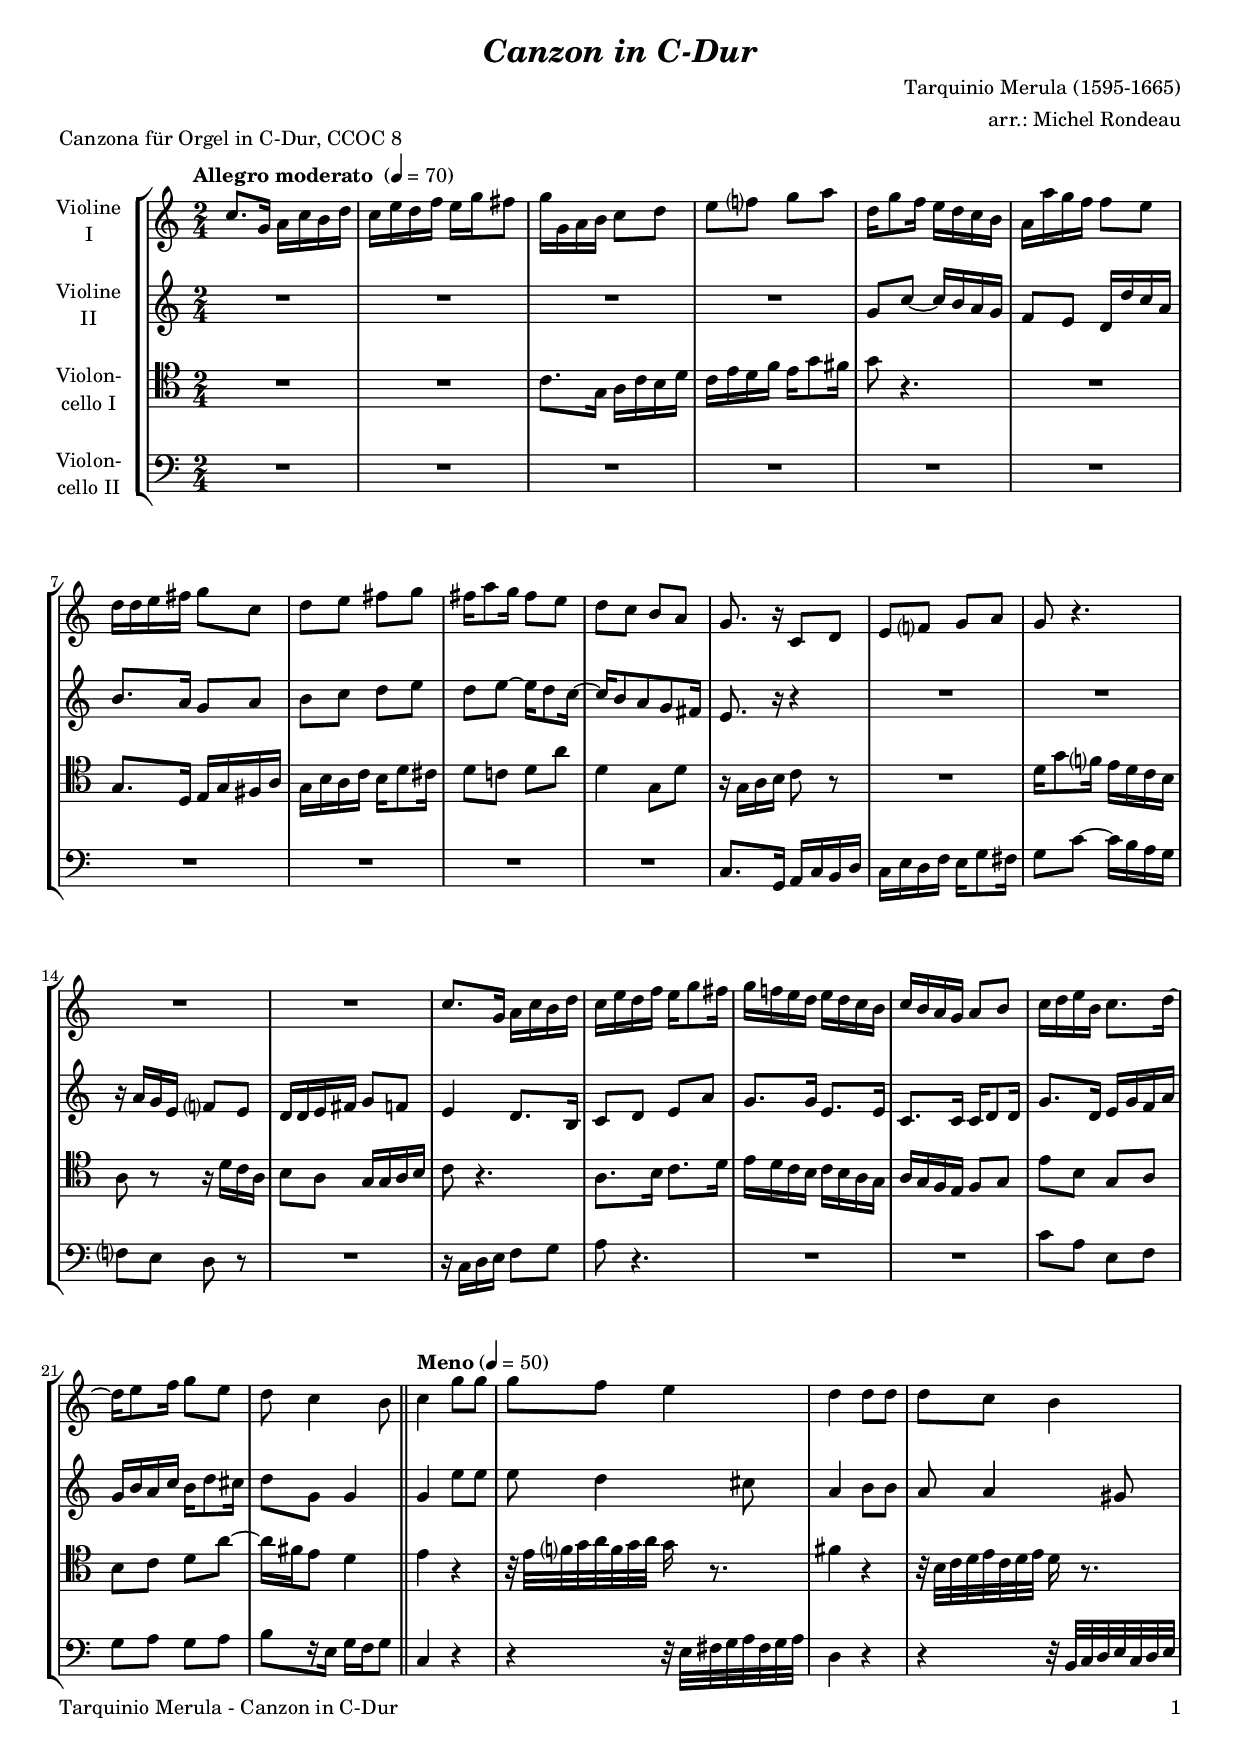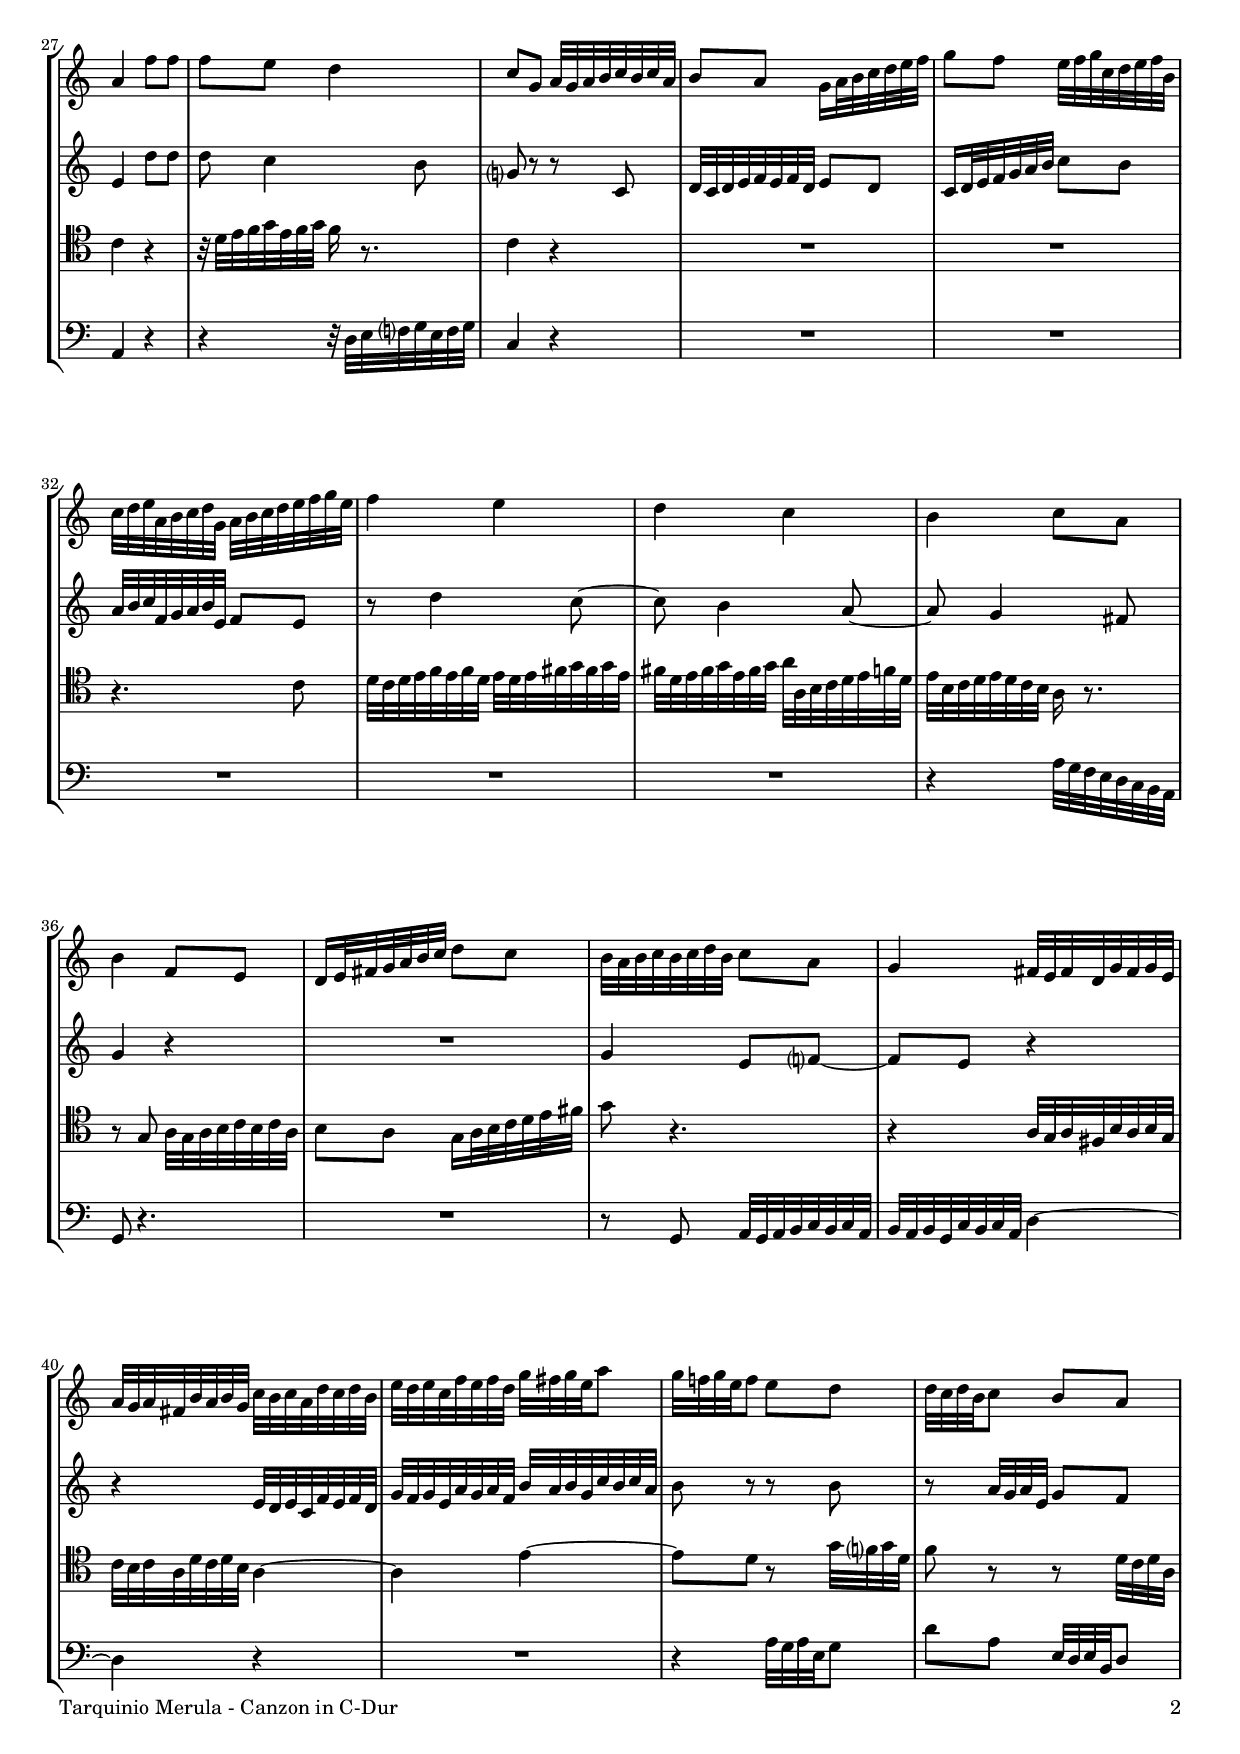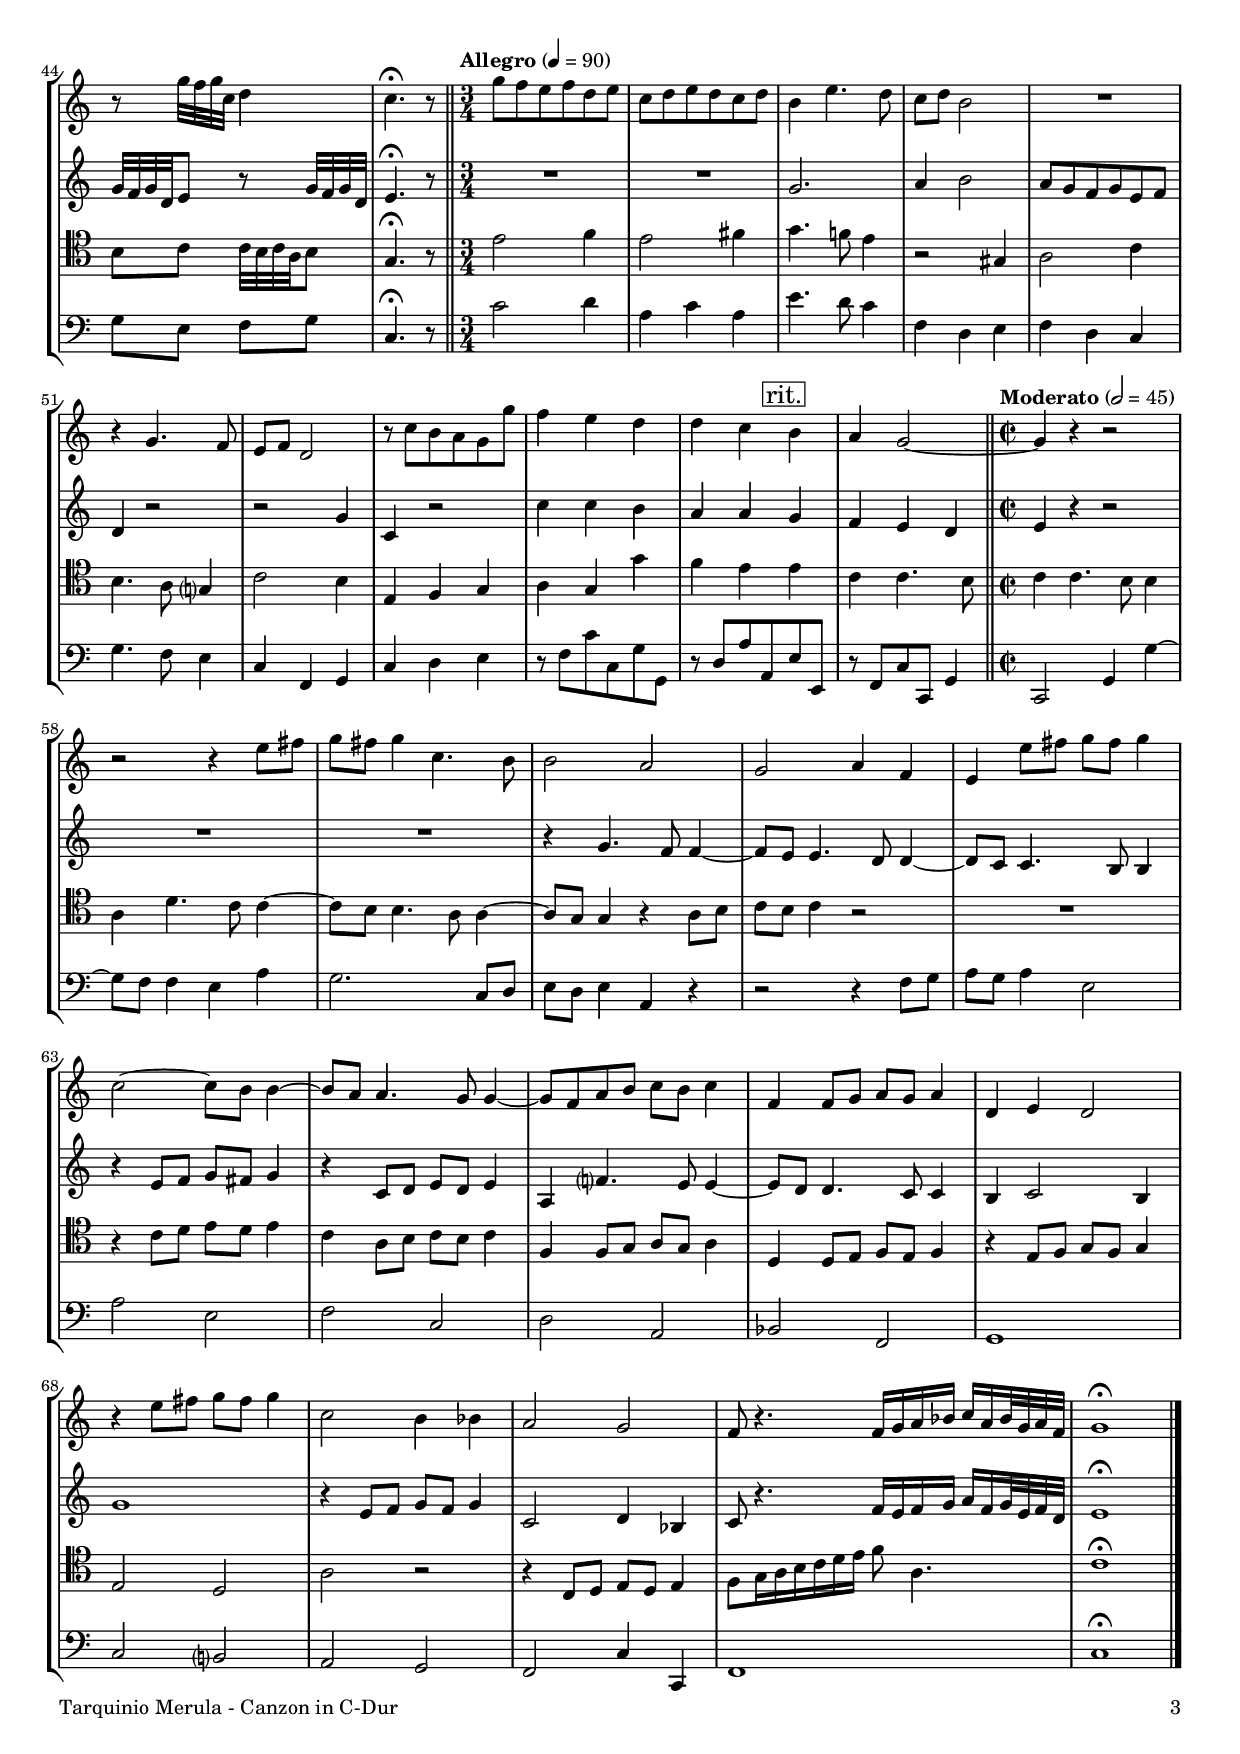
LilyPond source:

\version "2.22.0"
\include "deutsch.ly"
  
#(set-global-staff-size 17.5)

\header {
  title     = \markup \bold \italic "Canzon in C-Dur"
  composer  = "Tarquinio Merula (1595-1665)"
  arranger  = "arr.: Michel Rondeau"
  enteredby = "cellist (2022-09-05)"
  piece     = "Canzona für Orgel in C-Dur, CCOC 8"
}

voiceconsts = {
  \key b \major
  \time 2/4
  \clef "treble"
%  \numericTimeSignature
  \compressEmptyMeasures
  % Set default beaming for all staves
%  \set Timing.beamExceptions = #'()
%  \set Timing.baseMoment     = #(ly:make-moment 1 4)
%  \set Timing.beatStructure  = #'(1 1 1)
  \tempo "Allegro moderato " 4=70
}

mifl = "flute"
mivl = "violin"
miba = "cello"
mipz = "pizzicato strings"
milo = "harpsichord"

aleg = { \bar "||" \tempo "Allegro"  4=90 \time 3/4 }
meno = { \bar "||" \tempo "Meno"     4=50 }
modr = { \bar "||" \tempo "Moderato" 2=45 \time 2/2 }
rit  = \mark \markup \box "rit."

va = \relative c'' {
  \voiceconsts

  b8. f16 g b a c
  b d c es d f e8
  f16 f, g a b8 c
  d es? f g
  c,16 f8 es16 d c b a

  g g' f es es8 d
  c16 c d e f8 b,
  c d e f
  e16 g8 f16 e8 d
  c b a g

  f8. r16 b,8 c
  d es? f g
  f r4.
  R2*2

  b8. f16 g b a c
  b d c es d f8 e16
  f es! d c d c b a
  b a g f g8 a
  b16 c d a b8. c16~

  c d8 es16 f8 d
  c b4 a8 \meno
  b4 f'8 f
  f es d4
  c c8 c

  c b a4
  g es'8 es
  es d c4

  b8 f g32 f g a b a b g
  a8 g f16 g32 a b c d es
  f8 es d32 es f b, c d es a,

  b c d g, a b c f, g a b c d es f d
  es4 d
  c b

  a b8 g
  a4 es8 d
  c16 d32 e f g a b c8 b

  a32 g a b a b c a b8 g
  f4 e32 d e c f e f d
  g f g e a g a f b a b g c b c a

  d c d b es d es c f e f d g8
  f32 es! f d es8 d c
  c32 b c a b8 a g

  r f'32 es f b, c4
  b4.\fermata r8 \aleg
  f'8 es d es c d
  b c d c b c
  a4 d4. c8

  b c a2
  R2.
  r4 f4. es8
  d es c2
  r8 b' a g f f'
  es4 d c

  c b \rit a
  g f2~ \modr
  f4 r r2
  r r4 d'8 e
  f e f4 b,4. a8

  a2 g
  f g4 es
  d d'8 e f e f4
  b,2~ b8 a a4~
  a8 g g4. f8 f4~

  f8 es g a b a b4
  es, es8 f g f g4
  c, d c2
  r4 d'8 e f e f4
  b,2 a4 as

  g2 f
  es8 r4. es16 f g as b g as32 f g es
  f1\fermata \bar "|."
}

vb = \relative c' {
  \voiceconsts

  R2*4
  f8 b~ b16 a g f

  es8 d c16 c' b g
  a8. g16 f8 g
  a b c d
  c d~ d16 c8 b16~
  b a8 g f e16

  d8. r16 r4
  R2*2
  r16 g f d es?8 d
  c16 c d e f8 es

  d4 c8. a16
  b8 c d g
  f8. f16 d8. d16
  b8. b16 b c8 c16
  f8. c16 d f es g

  f a g b a c8 h16
  c8 f, f4 \meno
  f d'8 d
  d c4 h8
  g4 a8 a

  g g4 fis8
  d4 c'8 c
  c b4 a8

  f? r r b,
  c32 b c d es d es c d8 c
  b16 c32 d es f g a b8 a

  g32 a b es, f g a d, es8 d
  r c'4 b8~
  b a4 g8~

  g f4 e8
  f4 r
  R2

  f4 d8 es?~
  es d r4
  r d32 c d b es d es c

  f es f d g f g es a g a f b a b g
  a8 r r a
  r g32 f g d f8 es

  f32 es f c d8 r f32 es f c
  d4.\fermata r8 \aleg
  R2.*2
  f2.

  g4 a2
  g8 f es f d es
  c4 r2
  r f4
  b, r2
  b'4 b a

  g g \rit f
  es d c \modr
  d r r2
  R1*2

  r4 f4. es8 es4~
  es8 d d4. c8 c4~
  c8 b b4. a8 a4
  r d8 es f e f4
  r b,8 c d c d4

  g, es'?4. d8 d4~
  d8 c c4. b8 b4
  a b2 a4
  f'1
  r4 d8 es f es f4

  b,2 c4 as
  b8 r4. es16 d es f g es f32 d es c
  d1\fermata \bar "|."
}

vc = \relative c' {
  \voiceconsts
  \clef "tenor"

  R2*2
  b8. f16 g b a c
  b d c es d f8 e16
  f8 r4.

  R2
  f,8. c16 d f e g
  f a g b a c8 h16
  c8 b! c g'
  c,4 f,8 c'

  r16 f, g a b8 r
  R2
  c16 f8 es?16 d c b a
  g8 r r16 c b g
  a8 g f16 f g a

  b8 r4.
  g8. a16 b8. c16
  d c b a b a g f
  g f es d es8 f
  d' a f g

  a b c g'~
  g16 e d8 c4 \meno
  d r
  r32 d es? f g es f g f16 r8.
  e4 r

  r32 a, b c d b c d c16 r8.
  b4 r
  r32 c d es f d es f es16 r8.

  b4 r
  R2*2
  r4. b8
  c32 b c d es d es c d c d e f e f d
  e c d e f d e f g g, a b c d es c

  d a b c d c b a g16 r8.
  r8 f g32 f g a b a b g
  a8 g f16 g32 a b c d e

  f8 r4.
  r4 g,32 f g e a g a f
  b a b g c b c a g4~

  g d'~
  d8 c r f32 es? f c
  es8 r r c32 b c g

  a8 b b32 a b g a8
  f4.\fermata r8 \aleg
  d'2 es4
  d2 e4
  f4. es!8 d4

  r2 fis,4
  g2 b4
  a4. g8 f?4
  b2 a4
  d, es f
  g f f'

  es d \rit d
  b b4. a8 \modr
  b4 b4. a8 a4
  g c4. b8 b4~
  b8 a a4. g8 g4~

  g8 f f4 r g8 a
  b a b4 r2
  R1
  r4 b8 c d c d4
  b g8 a b a b4

  es, es8 f g f g4
  c, c8 d es d es4
  r d8 es f es f4
  d2 c
  g' r

  r4 b,8 c d c d4
  es8 f16 g a b c d es8 g,4.
  b1\fermata \bar "|."
}

vd = \relative c {
  \voiceconsts
  \clef "bass"

  R2*10
  b8. f16 g b a c
  b d c es d f8 e16
  f8 b~ b16 a g f
  es?8 d c r
  R2

  r16 b c d es8 f
  g r4.
  R2*2
  b8 g d es

  f g f g
  a[ r16 d,] f es f8 \meno
  b,4 r
  r r32 d e f g e f g
  c,4 r

  r r32 a b c d b c d
  g,4 r
  r r32 c d es? f d es f

  b,4 r
  R2*5
  r4 g'32 f es d c b a g
  f8 r4.
  R2

  r8 f g32 f g a b a b g
  a g a f b a b g c4~
  c r

  R2
  r4 g'32 f g d f8
  c' g d32 c d a c8

  f8 d es f
  b,4.\fermata r8 \aleg
  b'2 c4
  g b g
  d'4. c8 b4

  es, c d
  es c b
  f'4. es8 d4
  b es, f
  b c d
  r8 es b' b, f' f,

  r c' g' g, \rit d' d,
  r es b' b, f'4 \modr
  b,2 f'4 f'~
  f8 es es4 d g
  f2. b,8 c

  d c d4 g, r
  r2 r4 es'8 f
  g f g4 d2
  g d
  es b

  c g
  as es
  f1
  b2 a?
  g f

  es b'4 b,
  es1
  b'\fermata \bar "|."
}


music = \new StaffGroup <<
      \new Staff {
	\set Staff.midiInstrument = \mivl
	\set Staff.instrumentName = \markup \center-column { "Violine" "I" }
	\transpose b c' { \va }
      }

      \new Staff {
	\set Staff.midiInstrument = \mivl
	\set Staff.instrumentName = \markup \center-column { "Violine" "II" }
	\transpose b c' { \vb }
      }

      \new Staff {
	\set Staff.midiInstrument = \miba
	\set Staff.instrumentName = \markup \center-column { "Violon-" "cello I" }
	\transpose b c' { \vc }
      }

      \new Staff {
	\set Staff.midiInstrument = \miba
	\set Staff.instrumentName = \markup \center-column { "Violon-" "cello II" }
	\transpose b c' { \vd }
      }
>>
\book {
   \paper {
    print-page-number = ##t
    print-first-page-number = ##t
    ragged-last-bottom = ##f
    oddHeaderMarkup = \markup \null
    evenHeaderMarkup = \markup \null
    oddFooterMarkup = \markup {
      \fill-line {
        \on-the-fly #print-page-number-check-first
        "Tarquinio Merula - Canzon in C-Dur" \fromproperty #'page:page-number-string
      }
    }
    evenFooterMarkup = \oddFooterMarkup
  } \score {
    \music
    \layout {}
  }

  \score {
    \unfoldRepeats \music

    \midi {
      \context {
        \Score
      }
    }
  }
}